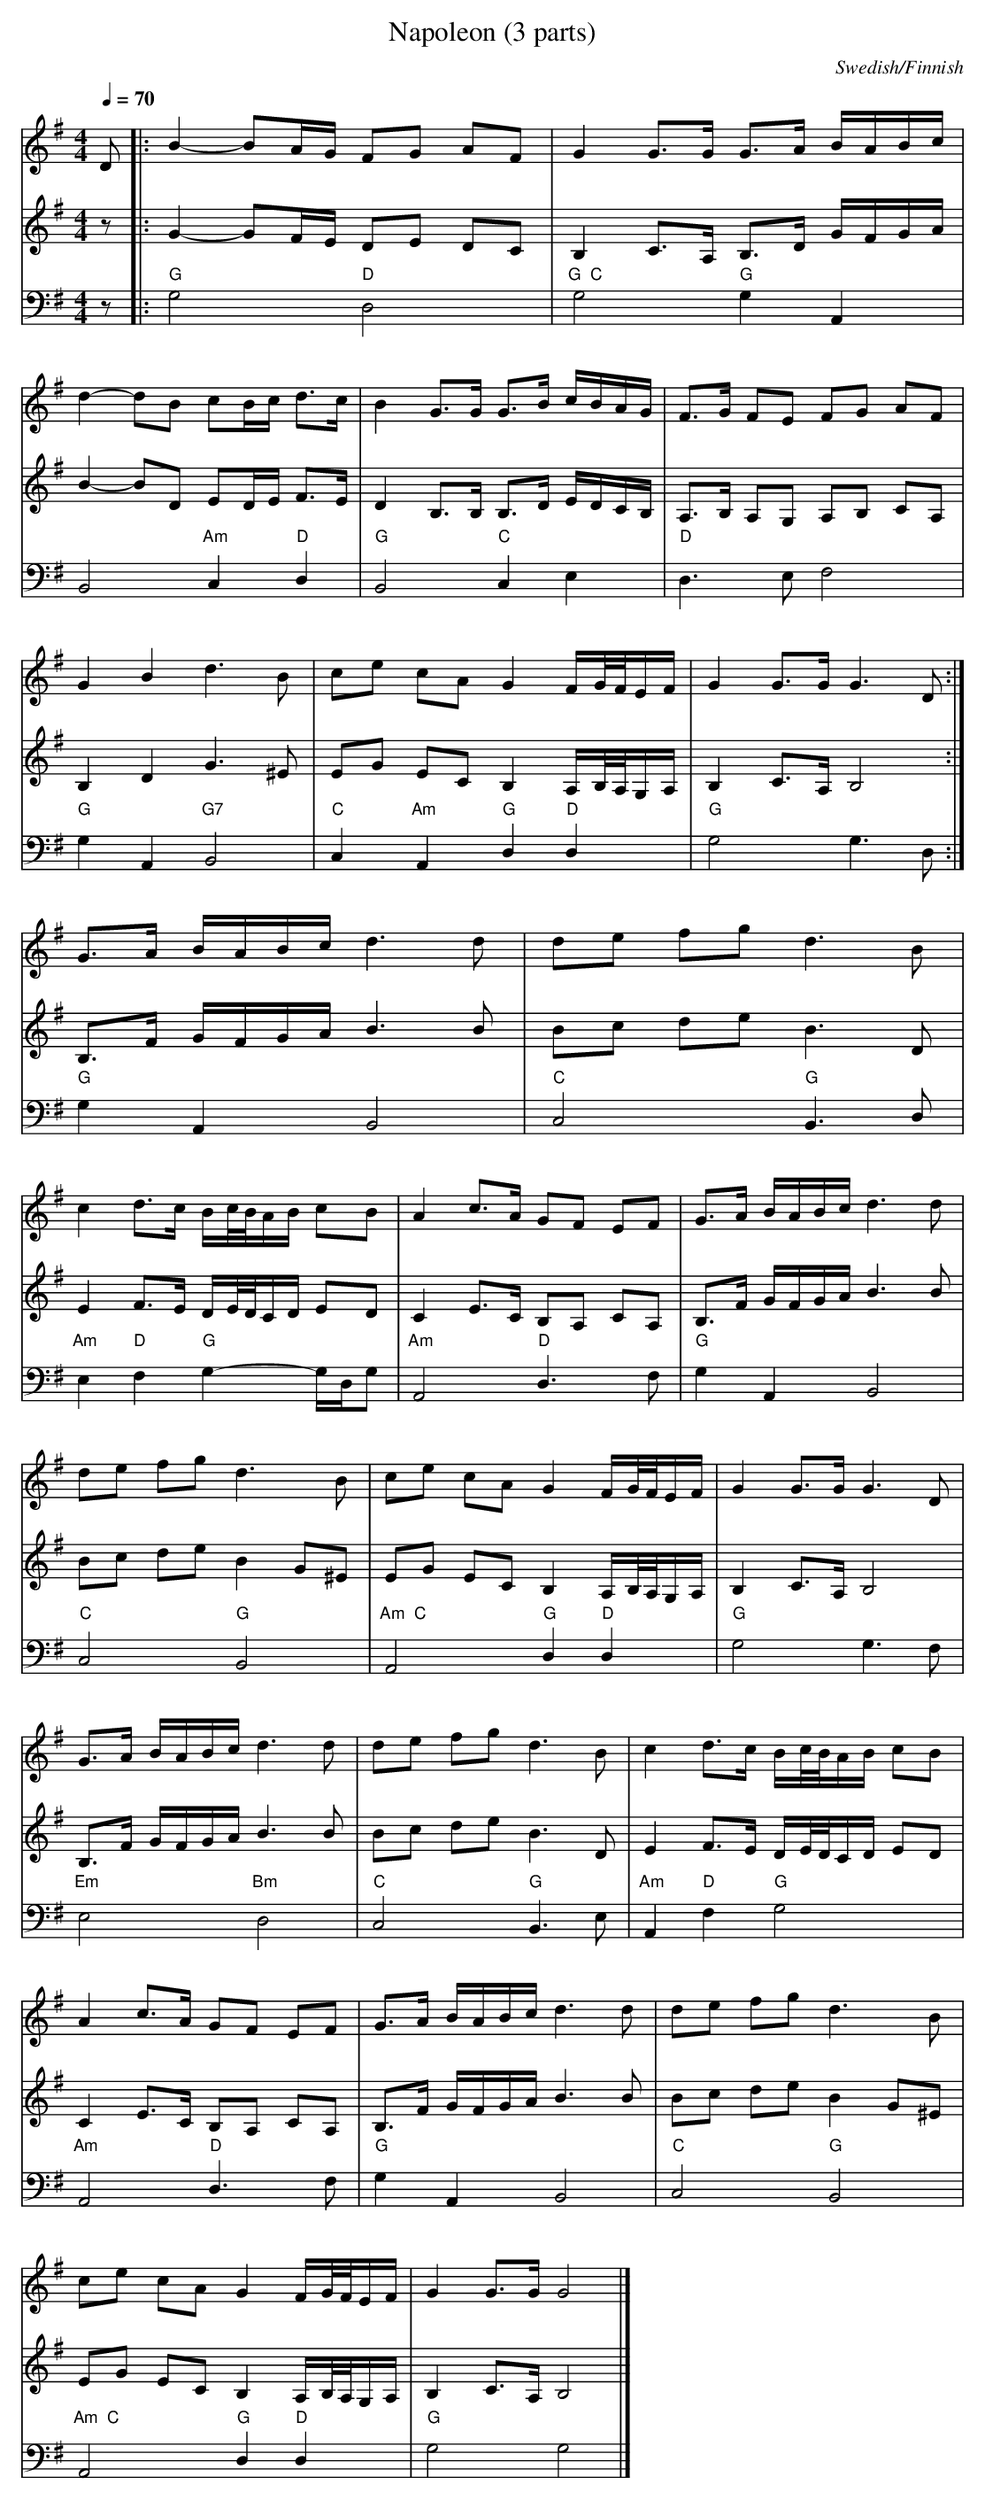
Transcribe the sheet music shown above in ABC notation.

X:1
T: Napoleon (3 parts)
M: 4/4
Q: 1/4=70
L: 1/8
O: Swedish/Finnish
K: G %Transposed from D
V: 1 clef=treble
V: 2 clef=treble
V: 3 clef=bass middle=D,,
[V:1] D |: B2-BA/G/ FG AF | G2 G>G G>A B/A/B/c/ |
[V:2] z |: G2-GF/E/ DE DC | B,2 C>A, B,>D G/F/G/A/ |
[V:3] z |: "G"G,,4 "D"D,,4 | "G  C"G,,4 "G"G,,2 A,,,2 |
[V:1] d2-dB cB/c/ d>c | B2 G>G G>B c/B/A/G/ | F>G FE FG  AF |
[V:2] B2-BD ED/E/ F>E | D2 B,>B, B,>D E/D/C/B,/ | A,>B, A,G, A,B, CA, |
[V:3] B,,,4 "Am"C,,2 "D"D,,2 |"G"B,,,4 "C"C,,2 E,,2 | "D"D,,3 E,, F,,4 |
[V:1] G2 B2 d3 B | ce cA G2 F/G//F//E/F/| G2 G>G G3 D:|
[V:2] B,2 D2 G3 ^E | EG EC B,2 A,/B,//A,//G,/A,/ | B,2 C>A, B,4:|
[V:3]  "G"G,,2 A,,,2 "G7"B,,,4| "C"C,,2 "Am"A,,,2 "G"D,,2 "D"D,,2 | "G"G,,4 G,,3 D,, :|
[V:1] G>A B/A/B/c/ d3 d | de fg d3 B |
[V:2] B,>F G/F/G/A/ B3 B | Bc de B3 D |
[V:3] "G"G,,2A,,,2 B,,,4 | "C"C,,4 "G"B,,,3 D,, |
[V:1] c2 d>c B/c/4B/4A/B/ cB| A2 c>A GF EF | G>A B/A/B/c/ d3 d |
[V:2] E2 F>E D/E//D//C/D/ ED | C2 E>C B,A, CA, | B,>F G/F/G/A/ B3 B |
[V:3] "Am" E,,2 "D"F,,2 "G" G,,2-G,,/D,,/G,, | "Am"A,,,4 "D"D,,3 F,, | "G"G,,2 A,,,2 B,,,4 |
[V:1] de fg d3 B| ce cA G2 F/G//F//E/F/| G2 G>G G3 D|
[V:2] Bc de B2 G^E | EG EC B,2 A,/B,//A,//G,/A,/ | B,2 C>A, B,4 |
[V:3] "C"C,,4 "G"B,,,4 | "Am  C"A,,,4 "G"D,,2 "D"D,,2 | "G"G,,4 G,,3 F,, |
[V:1] G>A B/A/B/c/ d3 d | de fg d3 B | c2 d>c B/c/4B/4A/B/ cB|
[V:2] B,>F G/F/G/A/ B3 B | Bc de B3 D | E2 F>E D/E//D//C/D/ ED |
[V:3] "Em"E,,4 "Bm"D,,4 | "C"C,,4 "G"B,,,3 E,, | "Am"A,,,2 "D"F,,2 "G"G,,4 |
[V:1] A2 c>A GF EF | G>A B/A/B/c/ d3 d | de fg d3 B |
[V:2] C2 E>C B,A, CA, | B,>F G/F/G/A/ B3 B |  Bc de B2 G^E |
[V:3]"Am"A,,,4 "D"D,,3 F,, | "G"G,,2 A,,,2 B,,,4 | "C"C,,4 "G"B,,,4 |
[V:1] ce cA G2 F/G/4F/4E/F/| G2 G>G G4 |]
[V:2]  EG EC B,2 A,/B,//A,//G,/A,/ | B,2 C>A, B,4 |]
[V:3]  "Am  C"A,,,4 "G"D,,2 "D"D,,2 | "G"G,,4 G,,4 |]
